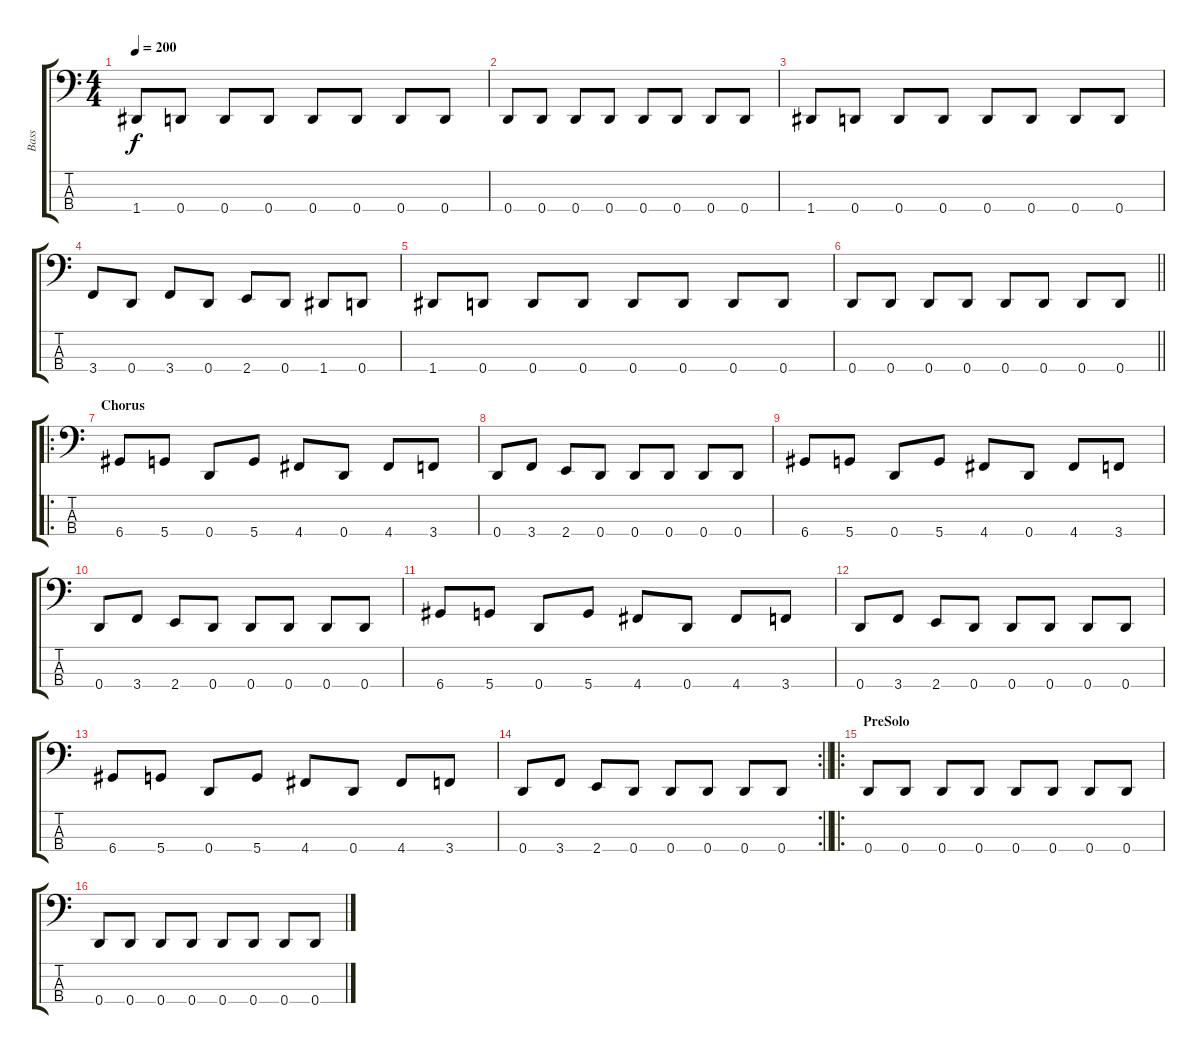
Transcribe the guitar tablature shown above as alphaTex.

\track ("Bass" "Bass") {instrument electricbasspick}
\staff {score tabs}
\tuning (F2 C2 G1 D1) {hide}
\ts (4 4)
\tempo 200
\clef f4
\ks c
1.4.8{dy f} 0.4.8 0.4.8 0.4.8 0.4.8 0.4.8 0.4.8 0.4.8 |
0.4.8 0.4.8 0.4.8 0.4.8 0.4.8 0.4.8 0.4.8 0.4.8 |
1.4.8 0.4.8 0.4.8 0.4.8 0.4.8 0.4.8 0.4.8 0.4.8 |
3.4.8 0.4.8 3.4.8 0.4.8 2.4.8 0.4.8 1.4.8 0.4.8 |
1.4.8 0.4.8 0.4.8 0.4.8 0.4.8 0.4.8 0.4.8 0.4.8 |
\barLineRight lightlight
0.4.8 0.4.8 0.4.8 0.4.8 0.4.8 0.4.8 0.4.8 0.4.8 |
\ro
\section ("" "Chorus")
6.4.8 5.4.8 0.4.8 5.4.8 4.4.8 0.4.8 4.4.8 3.4.8 |
0.4.8 3.4.8 2.4.8 0.4.8 0.4.8 0.4.8 0.4.8 0.4.8 |
6.4.8 5.4.8 0.4.8 5.4.8 4.4.8 0.4.8 4.4.8 3.4.8 |
0.4.8 3.4.8 2.4.8 0.4.8 0.4.8 0.4.8 0.4.8 0.4.8 |
6.4.8 5.4.8 0.4.8 5.4.8 4.4.8 0.4.8 4.4.8 3.4.8 |
0.4.8 3.4.8 2.4.8 0.4.8 0.4.8 0.4.8 0.4.8 0.4.8 |
6.4.8 5.4.8 0.4.8 5.4.8 4.4.8 0.4.8 4.4.8 3.4.8 |
\rc 2
\barLineRight lightlight
0.4.8 3.4.8 2.4.8 0.4.8 0.4.8 0.4.8 0.4.8 0.4.8 |
\ro
\section ("" "PreSolo")
0.4.8 0.4.8 0.4.8 0.4.8 0.4.8 0.4.8 0.4.8 0.4.8 |
0.4.8 0.4.8 0.4.8 0.4.8 0.4.8 0.4.8 0.4.8 0.4.8
